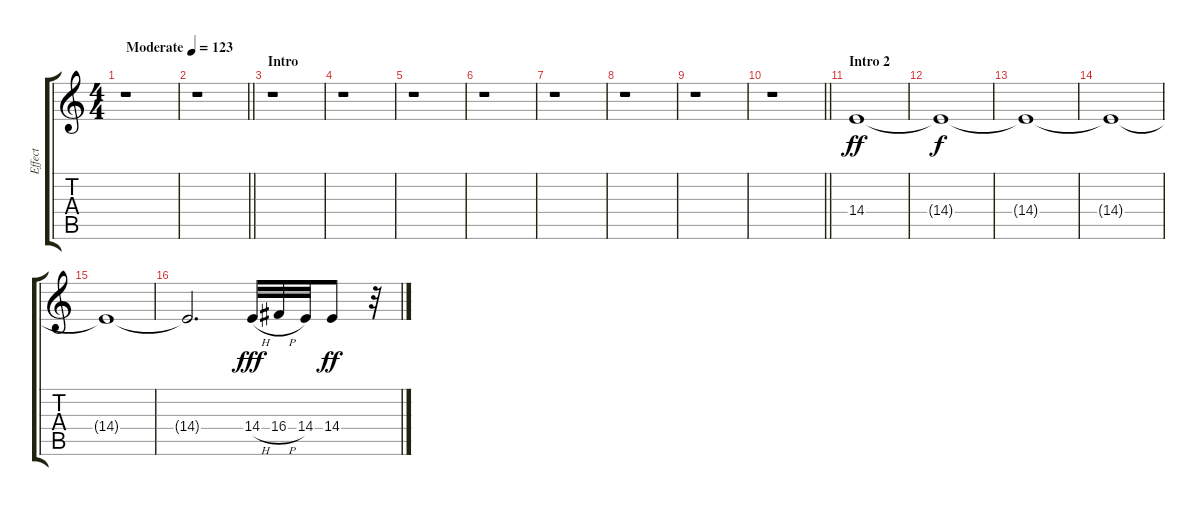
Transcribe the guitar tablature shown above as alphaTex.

\track ("Effect" "Effect") {instrument lead2sawtooth}
\staff {score tabs}
\tuning (E4 B3 G3 D3 A2 E2) {hide}
\ts (4 4)
\tempo (123 "Moderate")
\clef g2
\ks c
r.1{dy ff instrument lead2sawtooth} |
\barLineRight lightlight
r.1 |
\section ("" "Intro")
r.1 |
r.1 |
r.1 |
r.1 |
r.1 |
r.1 |
r.1 |
\barLineRight lightlight
r.1 |
\section ("" "Intro 2")
14.4.1 |
14.4{t}.1{dy f} |
14.4{t}.1 |
14.4{t}.1 |
14.4{t}.1 |
14.4{t}.2{d} 14.4{h}.32{dy fff} 16.4{h}.32 14.4.32 14.4.8{dy ff} r.32
